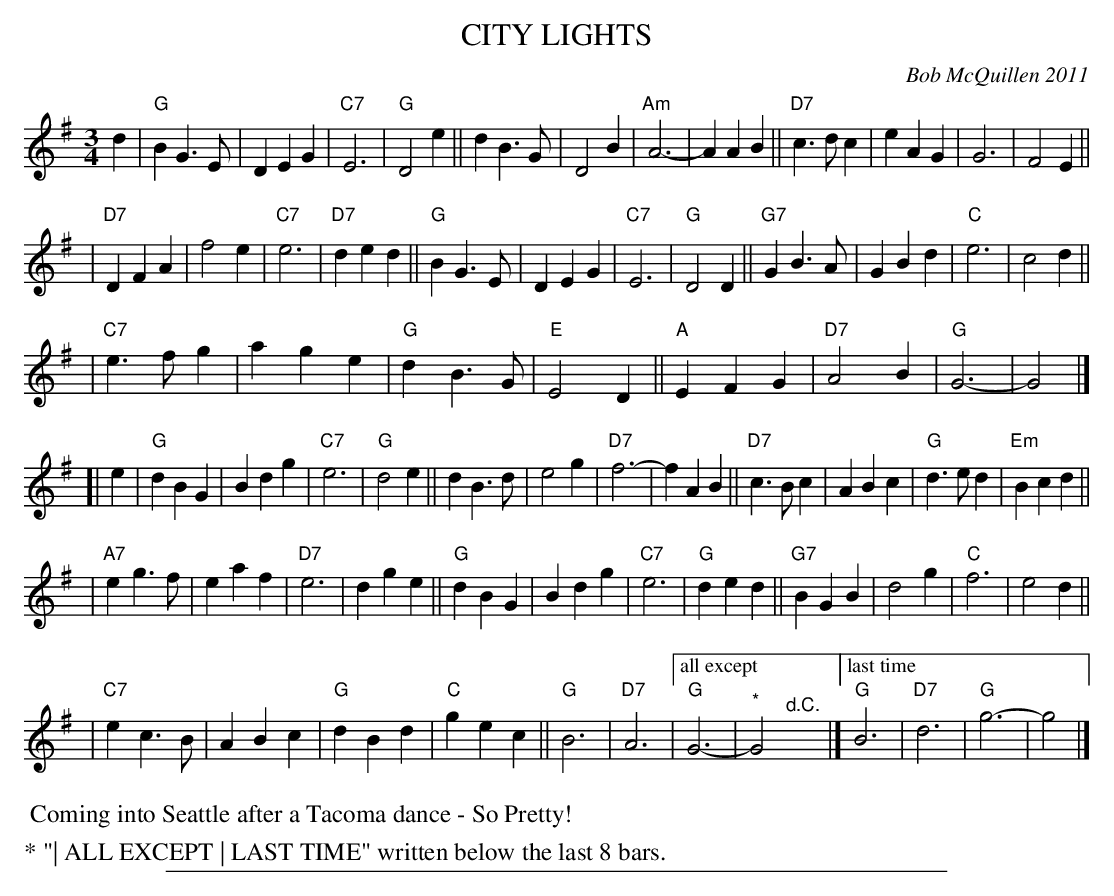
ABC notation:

X:1
T: CITY LIGHTS
C: Bob McQuillen 2011
M: 3/4
L: 1/4
K: G
d \
| "G"BG>E | DEG | "C7"E3 | "G"D2e || dB>G | D2B | "Am"A3- | AAB || "D7"c>dc | eAG | G3 | F2E ||
| "D7"DFA | f2e | "C7"e3 | "D7"ded || "G"BG>E | DEG | "C7"E3 | "G"D2D || "G7"GB>A | GBd | "C"e3 | c2d ||
| "C7"e>fg | age | "G"dB>G | "E"E2D || "A"EFG | "D7"A2B | "G"G3- | G2 |]
[| e \
| "G"dBG | Bdg | "C7"e3 | "G"d2e || dB>d | e2g | "D7"f3- | fAB || "D7"c>Bc | ABc | "G"d>ed | "Em"Bcd ||
| "A7"eg>f | eaf | "D7"e3 | dge || "G"dBG | Bdg | "C7"e3 | "G"ded || "G7"BGB | d2g | "C"f3 | e2d ||
| "C7"ec>B | ABc | "G"dBd | "C"gec || "G"B3 | "D7"A3 |\
["all except" "G"G3- | "^*"G2 "^d.C."y|] ["last time" "G"B3 | "D7"d3 |"G"g3- | g2 |]
